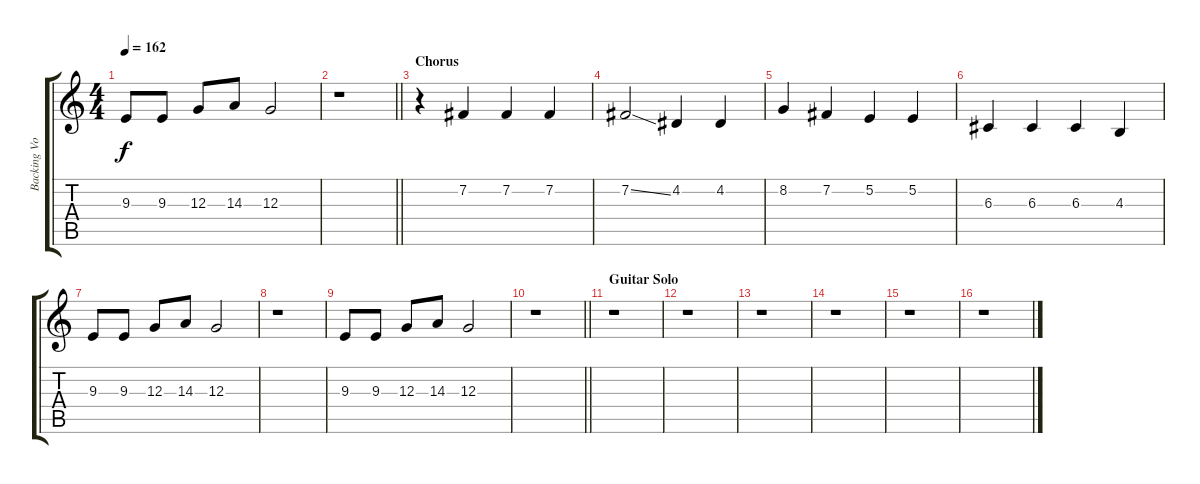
\track ("Backing Vocals" "Backing Vo") {instrument altosax}
\staff {score tabs}
\tuning (E4 B3 G3 D3 A2 E2) {hide}
\ts (4 4)
\tempo 162
\clef g2
\ks c
9.3.8{dy f} 9.3.8 12.3.8 14.3.8 12.3.2 |
\barLineRight lightlight
r.1 |
\section ("" "Chorus")
r.4 7.2.4 7.2.4 7.2.4 |
7.2{ss}.2 4.2.4 4.2.4 |
8.2.4 7.2.4 5.2.4 5.2.4 |
6.3.4 6.3.4 6.3.4 4.3.4 |
9.3.8 9.3.8 12.3.8 14.3.8 12.3.2 |
r.1 |
9.3.8 9.3.8 12.3.8 14.3.8 12.3.2 |
\barLineRight lightlight
r.1 |
\section ("" "Guitar Solo")
r.1 |
r.1 |
r.1 |
r.1 |
r.1 |
r.1
